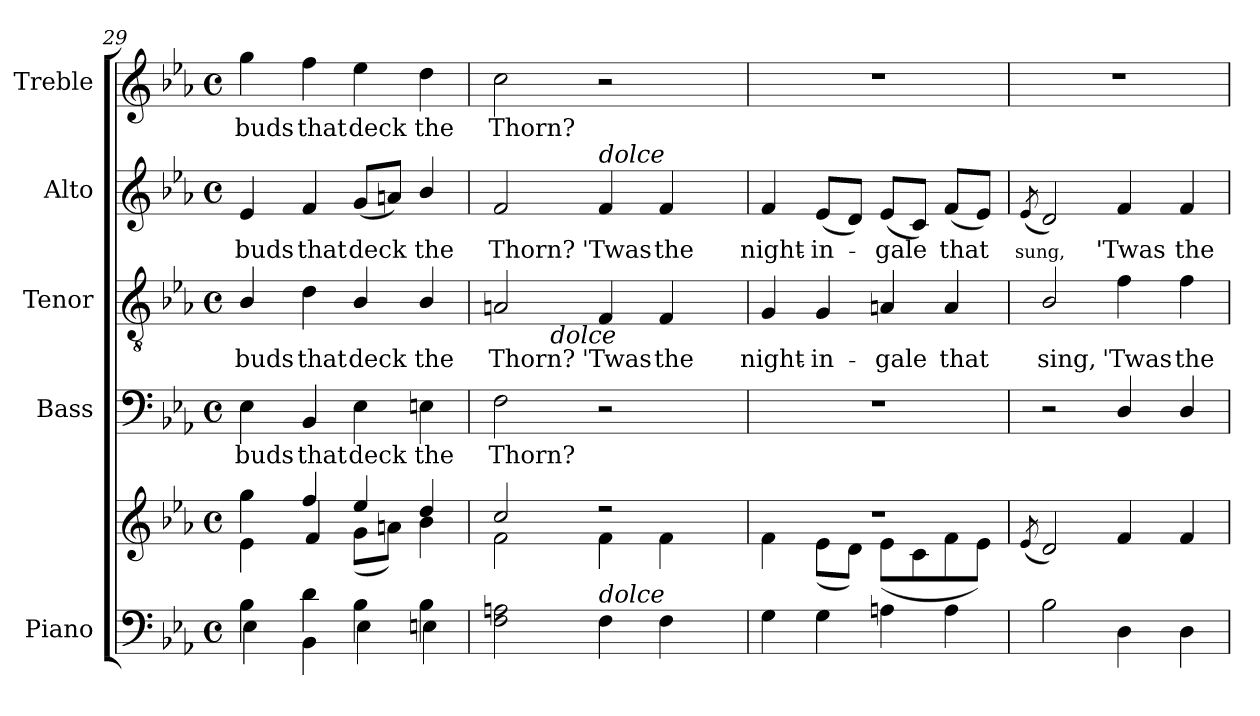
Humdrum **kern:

**kern	**kern	**kern	**text	**kern	**text	**kern	**text	**kern	**text
*part5	*part5	*part4	*part4	*part3	*part3	*part2	*part2	*part1	*part1
*staff6	*staff5	*staff4	*staff4	*staff3	*staff3	*staff2	*staff2	*staff1	*staff1
*I"Piano	*	*I"Bass	*	*I"Tenor	*	*I"Alto	*	*I"Treble	*
*I'Pno.	*	*I'B.	*	*I'T.	*	*I'A.	*	*	*
*clefF4	*clefG2	*clefF4	*	*clefGv2	*	*clefG2	*	*clefG2	*
*	*	*	*	*ITrd7c12	*	*	*	*	*
*k[b-e-a-]	*k[b-e-a-]	*k[b-e-a-]	*	*k[b-e-a-]	*	*k[b-e-a-]	*	*k[b-e-a-]	*
*E-:	*E-:	*E-:	*	*E-:	*	*E-:	*	*E-:	*
*M4/4	*M4/4	*M4/4	*	*M4/4	*	*M4/4	*	*M4/4	*
*met(c)	*met(c)	*met(c)	*	*met(c)	*	*met(c)	*	*met(c)	*
=29	=29	=29	=29	=29	=29	=29	=29	=29	=29
*^	*^	*	*	*	*	*	*	*	*
!	!	!	!	!	!LO:LY:b:color=#000000	!	!	!	!	!	!
!	!	!	!	!	!	!	!LO:LY:b:color=#000000	!	!	!	!
!	!	!	!	!	!	!	!	!	!LO:LY:b:color=#000000	!	!
!	!	!	!	!	!	!	!	!	!	!	!LO:LY:b:color=#000000
4B-i\	4E-i\	4ggi\	4e-i\	4E-i\	buds	4BB-i/	buds	4e-i/	buds	4ggi\	buds
!	!	!	!	!	!LO:LY:b:color=#000000	!	!	!	!	!	!
!	!	!	!	!	!	!	!LO:LY:b:color=#000000	!	!	!	!
!	!	!	!	!	!	!	!	!	!LO:LY:b:color=#000000	!	!
!	!	!	!	!	!	!	!	!	!	!	!LO:LY:b:color=#000000
4di\	4BB-i\	4ffi/	4fi/	4BB-i/	that	4Di\	that	4fi/	that	4ffi\	that
!	!	!	!	!	!LO:LY:b:color=#000000	!	!	!	!	!	!
!	!	!	!	!	!	!	!LO:LY:b:color=#000000	!	!	!	!
!	!	!	!	!	!	!	!	!	!LO:LY:b:color=#000000	!	!
!	!	!	!	!	!	!	!	!	!	!	!LO:LY:b:color=#000000
4B-i\	4E-i\	4ee-i/	(8gi\L	4E-i\	deck	4BB-i/	deck	(8gi/L	deck	4ee-i\	deck
.	.	.	8ani\J)	.	.	.	.	8ani/J)	.	.	.
!	!	!	!	!	!LO:LY:b:color=#000000	!	!	!	!	!	!
!	!	!	!	!	!	!	!LO:LY:b:color=#000000	!	!	!	!
!	!	!	!	!	!	!	!	!	!LO:LY:b:color=#000000	!	!
!	!	!	!	!	!	!	!	!	!	!	!LO:LY:b:color=#000000
4B-i\	4Eni\	4ddi/	4b-i\	4Eni\	the	4BB-i/	the	4b-i/	the	4ddi\	the
*v	*v	*	*	*	*	*	*	*	*	*	*
!!LO:PB:g=z
=30	=30	=30	=30	=30	=30	=30	=30	=30	=30	=30
*^	*	*	*	*	*	*	*	*	*	*
!	!	!	!	!	!LO:LY:b:color=#000000	!	!	!	!	!	!
*v	*v	*	*	*	*	*	*	*	*	*	*
*^	*	*	*	*	*	*	*	*	*	*
!	!	!	!	!	!	!	!LO:LY:b:color=#000000	!	!	!	!
*v	*v	*	*	*	*	*	*	*	*	*	*
*^	*	*	*	*	*	*	*	*	*	*
!	!	!	!	!	!	!	!	!	!LO:LY:b:color=#000000	!	!
*v	*v	*	*	*	*	*	*	*	*	*	*
*^	*	*	*	*	*	*	*	*	*	*
!	!	!	!	!	!	!	!	!	!	!	!LO:LY:b:color=#000000
*v	*v	*	*	*	*	*^	*	*	*	*	*
2Fi\ 2Ani	2cci/	2fi\	2Fi\	Thorn?	2AAni/	4ryy	Thorn?	2fi/	Thorn?	2cci\	Thorn?
.	.	.	.	.	.	128ryy	.	.	.	.	.
.	.	.	.	.	.	1024ryy	.	.	.	.	.
!	!	!	!	!	!	!LO:TX:b:i:t=dolce	!	!	!	!	!
.	.	.	.	.	.	2ryy	.	.	.	.	.
!	!	!	!	!	!	!	!LO:LY:b:color=#000000	!	!	!	!
!	!	!	!	!	!	!	!	!LO:TX:a:i:t=dolce	!	!	!
!LO:TX:a:i:t=dolce	!	!	!	!	!	!	!	!	!	!	!
!	!	!	!	!	!	!	!	!	!LO:LY:b:color=#000000	!	!
4Fi\	2r	4fi\	2r	.	4FFi/	.	'Twas	4fi/	'Twas	2r	.
!	!	!	!	!	!	!	!LO:LY:b:color=#000000	!	!	!	!
!	!	!	!	!	!	!	!	!	!LO:LY:b:color=#000000	!	!
4Fi\	.	4fi\	.	.	4FFi/	.	the	4fi/	the	.	.
.	.	.	.	.	.	8ryy	.	.	.	.	.
.	.	.	.	.	.	16ryy	.	.	.	.	.
.	.	.	.	.	.	32ryy	.	.	.	.	.
.	.	.	.	.	.	64ryy	.	.	.	.	.
.	.	.	.	.	.	256..ryy	.	.	.	.	.
*	*	*	*	*	*v	*v	*	*	*	*	*
=31	=31	=31	=31	=31	=31	=31	=31	=31	=31	=31
*	*	*	*	*	*^	*	*	*	*	*
!	!	!	!	!	!	!	!LO:LY:b:color=#000000	!	!	!	!
*	*	*	*	*	*v	*v	*	*	*	*	*
*	*	*	*	*	*^	*	*	*	*	*
!	!	!	!	!	!	!	!	!	!LO:LY:b:color=#000000	!	!
*	*	*	*	*	*v	*v	*	*	*	*	*
4Gi\	1r	4fi\	1r	.	4GGi/	night-	4fi/	night-	1r	.
!	!	!	!	!	!	!LO:LY:b:color=#000000	!	!	!	!
!	!	!	!	!	!	!	!	!LO:LY:b:color=#000000	!	!
4Gi\	.	(8e-i\L	.	.	4GGi/	-in-	(8e-i/L	-in-	.	.
.	.	8di\J)	.	.	.	.	8di/J)	.	.	.
!	!	!	!	!	!	!LO:LY:b:color=#000000	!	!	!	!
!	!	!	!	!	!	!	!	!LO:LY:b:color=#000000	!	!
4Ani\	.	(8e-i\L	.	.	4AAni/	-gale	(8e-i/L	-gale	.	.
.	.	8ci\	.	.	.	.	8ci/J)	.	.	.
!	!	!	!	!	!	!LO:LY:b:color=#000000	!	!	!	!
!	!	!	!	!	!	!	!	!LO:LY:b:color=#000000	!	!
4Ai\	.	8fi\	.	.	4AAi/	that	(8fi/L	that	.	.
.	.	8e-i\J)	.	.	.	.	8e-i/J)	.	.	.
*	*v	*v	*	*	*	*	*	*	*	*
=32	=32	=32	=32	=32	=32	=32	=32	=32	=32
*	*^	*	*	*	*	*	*	*	*
!	!	!	!	!	!	!	!	!LO:LY:b:color=#000000	!	!
*	*v	*v	*	*	*	*	*	*	*	*
.	(8qe-i/	.	.	.	.	(8qe-i/	sung,	.	.
!	!	!	!	!	!LO:LY:b:color=#000000	!	!	!	!
2B-i\	2di/)	2r	.	2BB-i/	sing,	2di/)	.	1r	.
!	!	!	!	!	!LO:LY:b:color=#000000	!	!	!	!
!	!	!	!	!	!	!	!LO:LY:b:color=#000000	!	!
4Di\	4fi/	4Di/	.	4Fi\	'Twas	4fi/	'Twas	.	.
!	!	!	!	!	!LO:LY:b:color=#000000	!	!	!	!
!	!	!	!	!	!	!	!LO:LY:b:color=#000000	!	!
4Di\	4fi/	4Di/	.	4Fi\	the	4fi/	the	.	.
=	=	=	=	=	=	=	=	=	=
*-	*-	*-	*-	*-	*-	*-	*-	*-	*-
